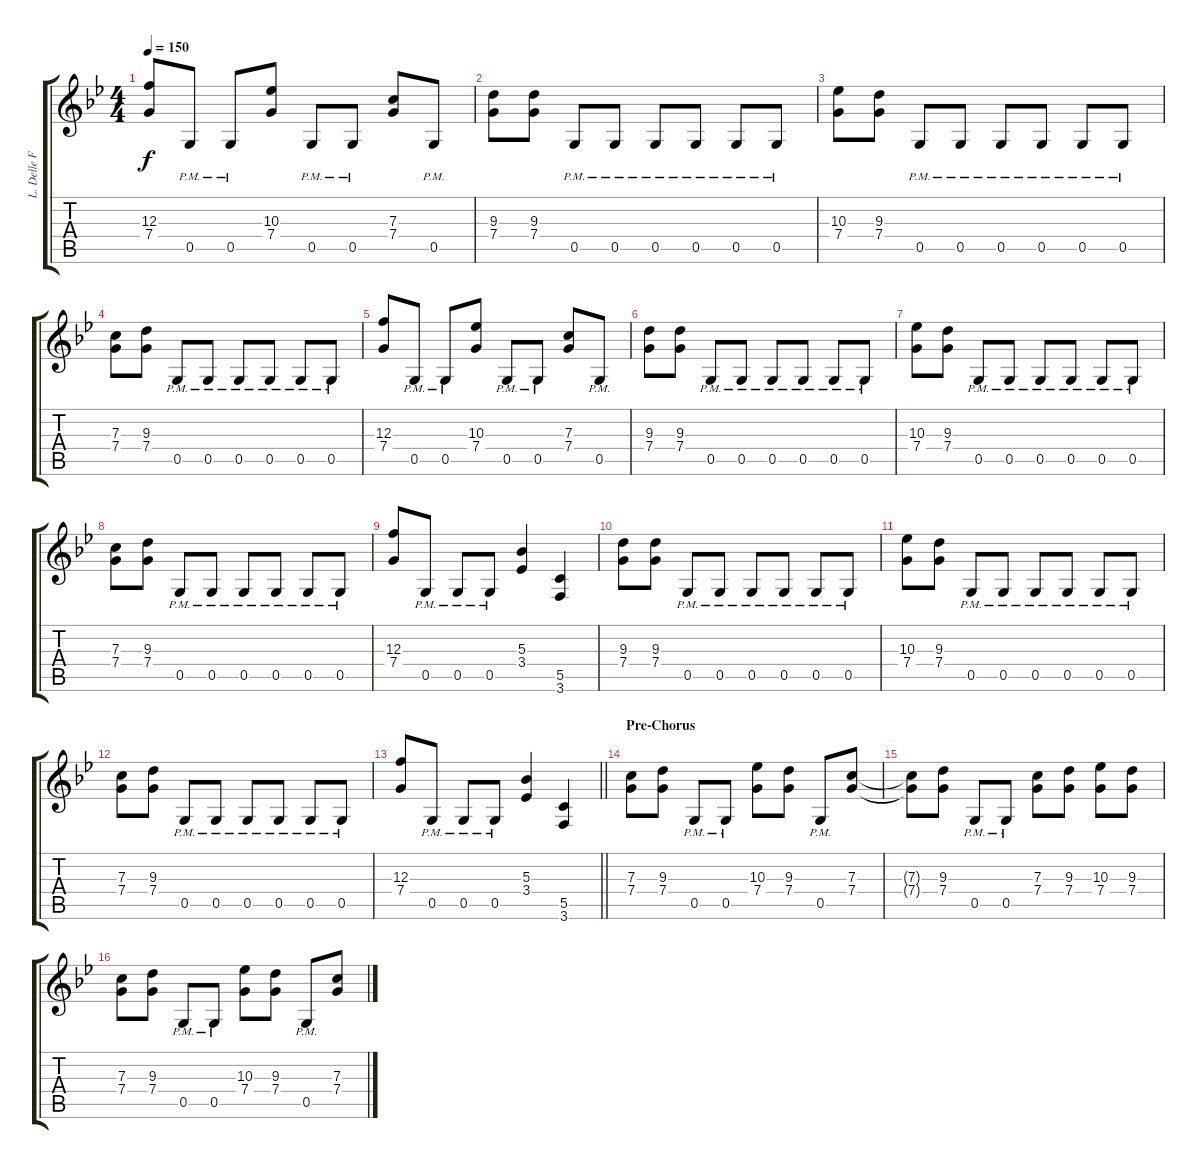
\track ("L. Delle Fave (Dist. Guitar L)" "L. Delle F") {instrument overdrivenguitar}
\staff {score tabs}
\tuning (D4 A3 F3 C3 G2 D2) {hide}
\ts (4 4)
\tempo 150
\clef g2
\ks gminor
(12.3 7.4).8{dy f} 0.5{pm}.8 0.5{pm}.8 (10.3 7.4).8 0.5{pm}.8 0.5{pm}.8 (7.3 7.4).8 0.5{pm}.8 |
(9.3 7.4).8 (9.3 7.4).8 0.5{pm}.8 0.5{pm}.8 0.5{pm}.8 0.5{pm}.8 0.5{pm}.8 0.5{pm}.8 |
(10.3 7.4).8 (9.3 7.4).8 0.5{pm}.8 0.5{pm}.8 0.5{pm}.8 0.5{pm}.8 0.5{pm}.8 0.5{pm}.8 |
(7.3 7.4).8 (9.3 7.4).8 0.5{pm}.8 0.5{pm}.8 0.5{pm}.8 0.5{pm}.8 0.5{pm}.8 0.5{pm}.8 |
(12.3 7.4).8 0.5{pm}.8 0.5{pm}.8 (10.3 7.4).8 0.5{pm}.8 0.5{pm}.8 (7.3 7.4).8 0.5{pm}.8 |
(9.3 7.4).8 (9.3 7.4).8 0.5{pm}.8 0.5{pm}.8 0.5{pm}.8 0.5{pm}.8 0.5{pm}.8 0.5{pm}.8 |
(10.3 7.4).8 (9.3 7.4).8 0.5{pm}.8 0.5{pm}.8 0.5{pm}.8 0.5{pm}.8 0.5{pm}.8 0.5{pm}.8 |
(7.3 7.4).8 (9.3 7.4).8 0.5{pm}.8 0.5{pm}.8 0.5{pm}.8 0.5{pm}.8 0.5{pm}.8 0.5{pm}.8 |
(12.3 7.4).8 0.5{pm}.8 0.5{pm}.8 0.5{pm}.8 (5.3 3.4).4 (5.5 3.6).4 |
(9.3 7.4).8 (9.3 7.4).8 0.5{pm}.8 0.5{pm}.8 0.5{pm}.8 0.5{pm}.8 0.5{pm}.8 0.5{pm}.8 |
(10.3 7.4).8 (9.3 7.4).8 0.5{pm}.8 0.5{pm}.8 0.5{pm}.8 0.5{pm}.8 0.5{pm}.8 0.5{pm}.8 |
(7.3 7.4).8 (9.3 7.4).8 0.5{pm}.8 0.5{pm}.8 0.5{pm}.8 0.5{pm}.8 0.5{pm}.8 0.5{pm}.8 |
\barLineRight lightlight
(12.3 7.4).8 0.5{pm}.8 0.5{pm}.8 0.5{pm}.8 (5.3 3.4).4 (5.5 3.6).4 |
\section ("" "Pre-Chorus")
(7.3 7.4).8 (9.3 7.4).8 0.5{pm}.8 0.5{pm}.8 (10.3 7.4).8 (9.3 7.4).8 0.5{pm}.8 (7.3 7.4).8 |
(7.3{t} 7.4{t}).8 (9.3 7.4).8 0.5{pm}.8 0.5{pm}.8 (7.3 7.4).8 (9.3 7.4).8 (10.3 7.4).8 (9.3 7.4).8 |
(7.3 7.4).8 (9.3 7.4).8 0.5{pm}.8 0.5{pm}.8 (10.3 7.4).8 (9.3 7.4).8 0.5{pm}.8 (7.3 7.4).8
